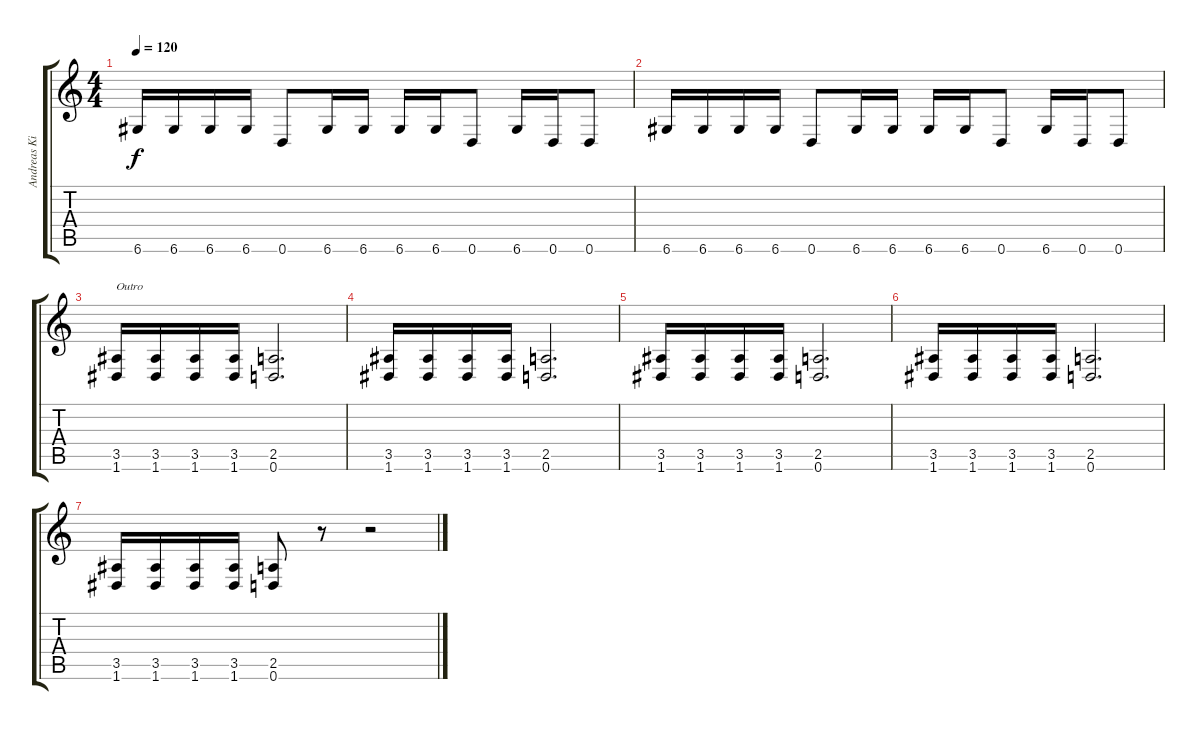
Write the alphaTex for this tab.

\track ("Andreas Kisser" "Andreas Ki") {instrument distortionguitar}
\staff {score tabs}
\tuning (D4 A3 F3 C3 G2 D2) {hide}
\ts (4 4)
\tempo 120
\clef g2
\ks c
6.6.16{dy f} 6.6.16 6.6.16 6.6.16 0.6.8 6.6.16 6.6.16 6.6.16 6.6.16 0.6.8 6.6.16 0.6.16 0.6.8 |
6.6.16 6.6.16 6.6.16 6.6.16 0.6.8 6.6.16 6.6.16 6.6.16 6.6.16 0.6.8 6.6.16 0.6.16 0.6.8 |
(3.5 1.6).16{txt "Outro"} (3.5 1.6).16 (3.5 1.6).16 (3.5 1.6).16 (2.5 0.6).2{d} |
(3.5 1.6).16 (3.5 1.6).16 (3.5 1.6).16 (3.5 1.6).16 (2.5 0.6).2{d} |
(3.5 1.6).16 (3.5 1.6).16 (3.5 1.6).16 (3.5 1.6).16 (2.5 0.6).2{d} |
(3.5 1.6).16 (3.5 1.6).16 (3.5 1.6).16 (3.5 1.6).16 (2.5 0.6).2{d} |
(3.5 1.6).16 (3.5 1.6).16 (3.5 1.6).16 (3.5 1.6).16 (2.5 0.6).8 r.8 r.2
